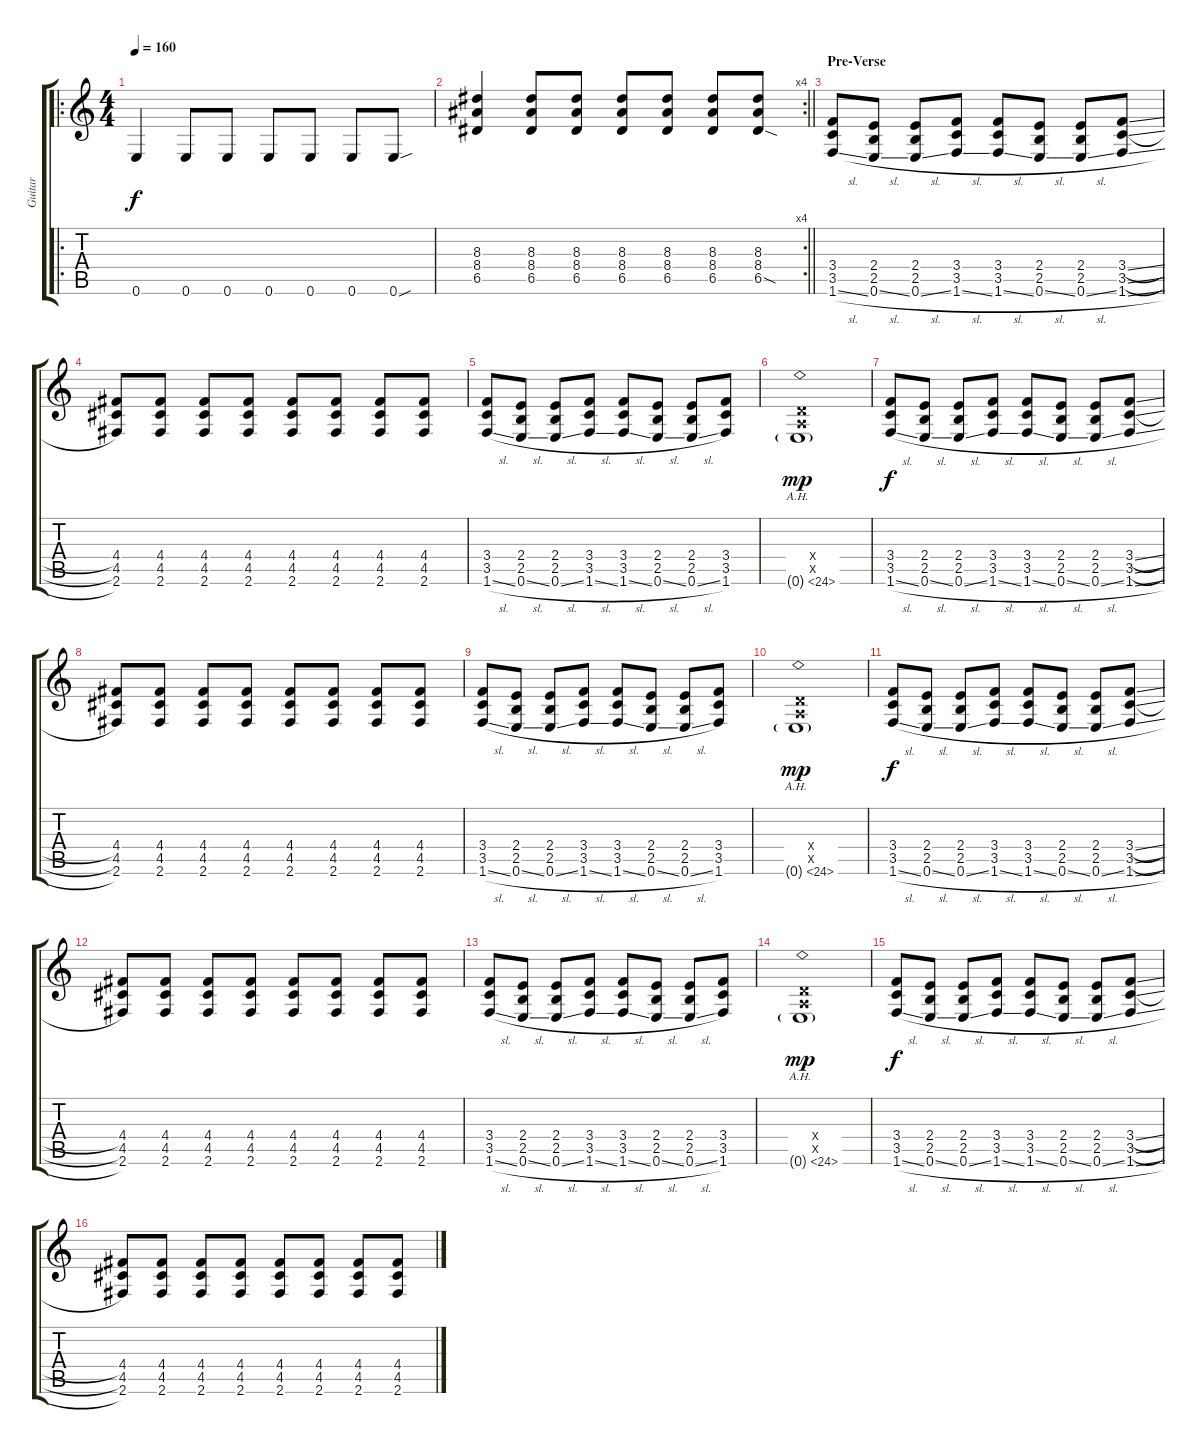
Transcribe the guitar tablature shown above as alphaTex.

\track ("Guitar" "Guitar") {instrument distortionguitar}
\staff {score tabs}
\tuning (E4 B3 G3 D3 A2 E2) {hide}
\ro
\ts (4 4)
\tempo 160
\clef g2
\ks c
0.6.4{dy f} 0.6.8 0.6.8 0.6.8 0.6.8 0.6.8 0.6{sou}.8 |
\rc 4
\barLineRight lightlight
(8.3 8.4 6.5).4 (8.3 8.4 6.5).8 (8.3 8.4 6.5).8 (8.3 8.4 6.5).8 (8.3 8.4 6.5).8 (8.3 8.4 6.5).8 (8.3 8.4 6.5{sod}).8 |
\section ("" "Pre-Verse")
(3.4 3.5 1.6{sl}).8 (2.4 2.5 0.6{sl}).8 (2.4 2.5 0.6{sl}).8 (3.4 3.5 1.6{sl}).8 (3.4 3.5 1.6{sl}).8 (2.4 2.5 0.6{sl}).8 (2.4 2.5 0.6{sl}).8 (3.4{sl} 3.5{sl} 1.6{sl}).8 |
(4.4 4.5 2.6).8 (4.4 4.5 2.6).8 (4.4 4.5 2.6).8 (4.4 4.5 2.6).8 (4.4 4.5 2.6).8 (4.4 4.5 2.6).8 (4.4 4.5 2.6).8 (4.4 4.5 2.6).8 |
(3.4 3.5 1.6{sl}).8 (2.4 2.5 0.6{sl}).8 (2.4 2.5 0.6{sl}).8 (3.4 3.5 1.6{sl}).8 (3.4 3.5 1.6{sl}).8 (2.4 2.5 0.6{sl}).8 (2.4 2.5 0.6{sl}).8 (3.4 3.5 1.6).8 |
(0.4{x} 0.5{x} 0.6{ah 24 g}).1{dy mp} |
(3.4 3.5 1.6{sl}).8{dy f} (2.4 2.5 0.6{sl}).8 (2.4 2.5 0.6{sl}).8 (3.4 3.5 1.6{sl}).8 (3.4 3.5 1.6{sl}).8 (2.4 2.5 0.6{sl}).8 (2.4 2.5 0.6{sl}).8 (3.4{sl} 3.5{sl} 1.6{sl}).8 |
(4.4 4.5 2.6).8 (4.4 4.5 2.6).8 (4.4 4.5 2.6).8 (4.4 4.5 2.6).8 (4.4 4.5 2.6).8 (4.4 4.5 2.6).8 (4.4 4.5 2.6).8 (4.4 4.5 2.6).8 |
(3.4 3.5 1.6{sl}).8 (2.4 2.5 0.6{sl}).8 (2.4 2.5 0.6{sl}).8 (3.4 3.5 1.6{sl}).8 (3.4 3.5 1.6{sl}).8 (2.4 2.5 0.6{sl}).8 (2.4 2.5 0.6{sl}).8 (3.4 3.5 1.6).8 |
(0.4{x} 0.5{x} 0.6{ah 24 g}).1{dy mp} |
(3.4 3.5 1.6{sl}).8{dy f} (2.4 2.5 0.6{sl}).8 (2.4 2.5 0.6{sl}).8 (3.4 3.5 1.6{sl}).8 (3.4 3.5 1.6{sl}).8 (2.4 2.5 0.6{sl}).8 (2.4 2.5 0.6{sl}).8 (3.4{sl} 3.5{sl} 1.6{sl}).8 |
(4.4 4.5 2.6).8 (4.4 4.5 2.6).8 (4.4 4.5 2.6).8 (4.4 4.5 2.6).8 (4.4 4.5 2.6).8 (4.4 4.5 2.6).8 (4.4 4.5 2.6).8 (4.4 4.5 2.6).8 |
(3.4 3.5 1.6{sl}).8 (2.4 2.5 0.6{sl}).8 (2.4 2.5 0.6{sl}).8 (3.4 3.5 1.6{sl}).8 (3.4 3.5 1.6{sl}).8 (2.4 2.5 0.6{sl}).8 (2.4 2.5 0.6{sl}).8 (3.4 3.5 1.6).8 |
(0.4{x} 0.5{x} 0.6{ah 24 g}).1{dy mp} |
(3.4 3.5 1.6{sl}).8{dy f} (2.4 2.5 0.6{sl}).8 (2.4 2.5 0.6{sl}).8 (3.4 3.5 1.6{sl}).8 (3.4 3.5 1.6{sl}).8 (2.4 2.5 0.6{sl}).8 (2.4 2.5 0.6{sl}).8 (3.4{sl} 3.5{sl} 1.6{sl}).8 |
(4.4 4.5 2.6).8 (4.4 4.5 2.6).8 (4.4 4.5 2.6).8 (4.4 4.5 2.6).8 (4.4 4.5 2.6).8 (4.4 4.5 2.6).8 (4.4 4.5 2.6).8 (4.4 4.5 2.6).8
